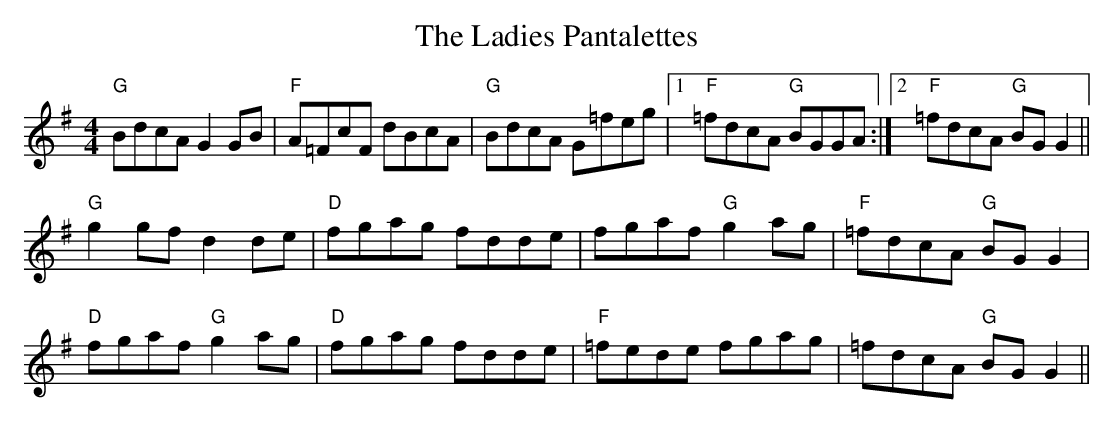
X:1
T:The Ladies Pantalettes
M:4/4
L:1/8
K:G
"G"BdcA G2GB|"F"A=FcF dBcA|"G"BdcA G=feg|1"F" =fdcA "G"BGGA:|2"F" =fdcA "G"BGG2||
"G"g2gf d2de|"D"fgag fdde|fgaf "G"g2ag|"F"=fdcA "G"BGG2|
"D"fgaf "G"g2ag|"D"fgag fdde|"F"=fede fgag|=fdcA "G"BGG2||
